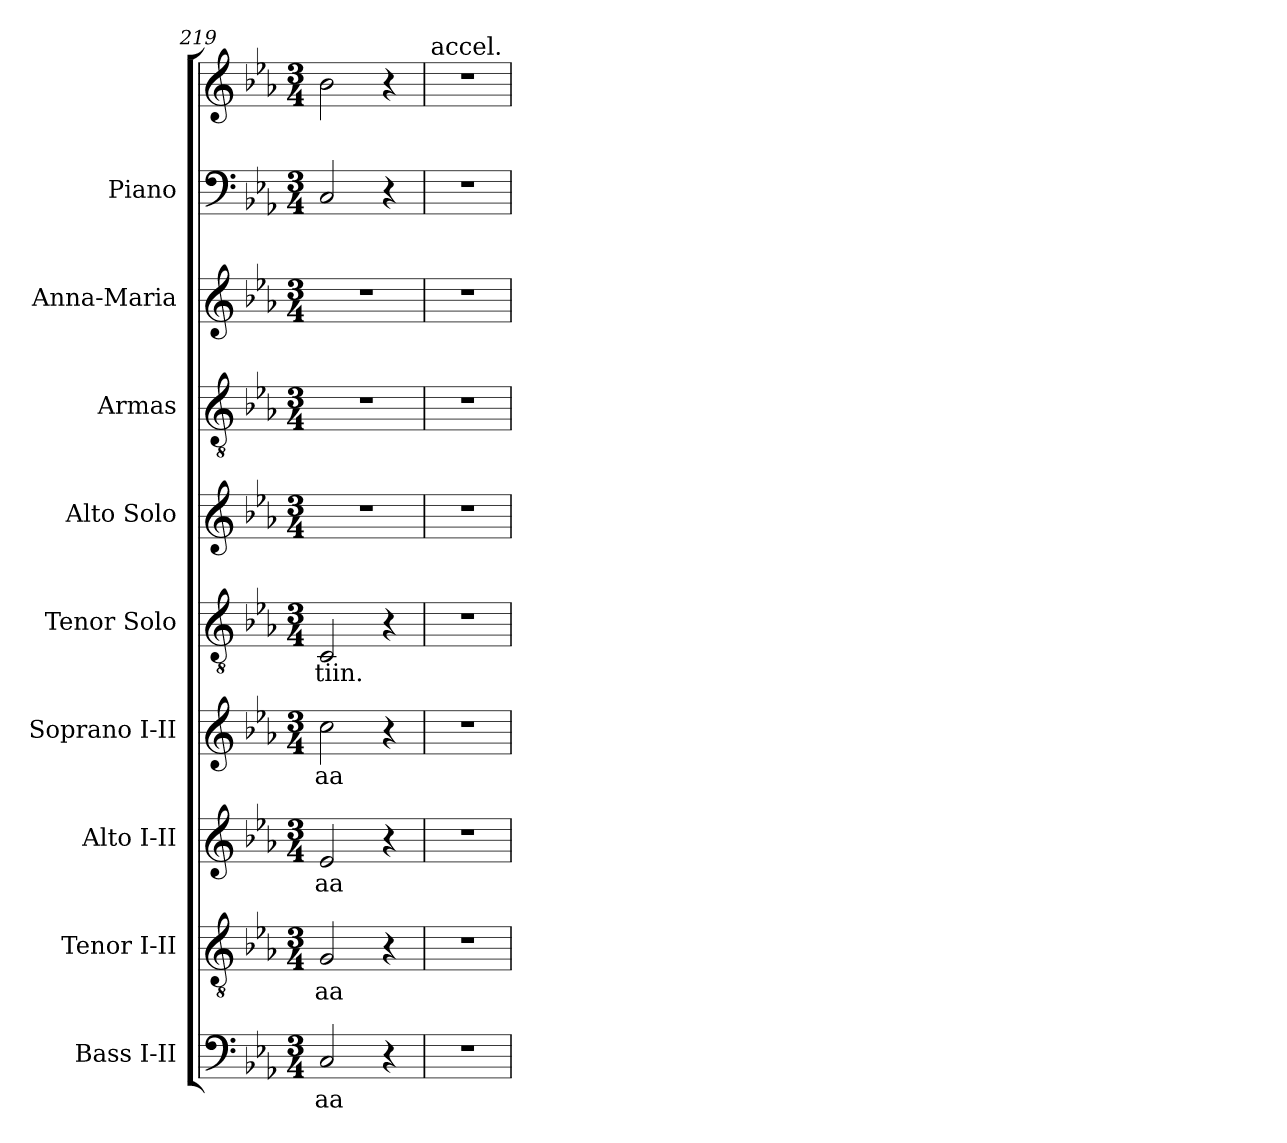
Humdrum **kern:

**kern	**text	**kern	**text	**kern	**text	**kern	**text	**kern	**text	**kern	**kern	**kern	**kern	**kern
*part9	*part9	*part8	*part8	*part7	*part7	*part6	*part6	*part5	*part5	*part4	*part3	*part2	*part1	*part1
*staff10	*staff10	*staff9	*staff9	*staff8	*staff8	*staff7	*staff7	*staff6	*staff6	*staff5	*staff4	*staff3	*staff2	*staff1
*I"Bass I-II	*	*I"Tenor I-II	*	*I"Alto I-II	*	*I"Soprano I-II	*	*I"Tenor Solo	*	*I"Alto Solo	*I"Armas	*I"Anna-Maria	*I"Piano	*
*I'B.	*	*I'T.	*	*I'A.	*	*I'S.	*	*I'T. Solo	*	*I'A. Solo	*I'Armas	*I'A-M	*I'Pno.	*
*clefF4	*	*clefGv2	*	*clefG2	*	*clefG2	*	*clefGv2	*	*clefG2	*clefGv2	*clefG2	*clefF4	*clefG2
*	*	*ITrd7c12	*	*	*	*	*	*ITrd7c12	*	*	*ITrd7c12	*	*	*
*k[b-e-a-]	*	*k[b-e-a-]	*	*k[b-e-a-]	*	*k[b-e-a-]	*	*k[b-e-a-]	*	*k[b-e-a-]	*k[b-e-a-]	*k[b-e-a-]	*k[b-e-a-]	*k[b-e-a-]
*E-:	*	*E-:	*	*E-:	*	*E-:	*	*E-:	*	*E-:	*E-:	*E-:	*E-:	*E-:
*M3/4	*	*M3/4	*	*M3/4	*	*M3/4	*	*M3/4	*	*M3/4	*M3/4	*M3/4	*M3/4	*M3/4
=219	=219	=219	=219	=219	=219	=219	=219	=219	=219	=219	=219	=219	=219	=219
!	!LO:LY:b:color=#000000	!	!	!	!	!	!	!	!	!	!	!	!	!
!	!	!	!LO:LY:b:color=#000000	!	!	!	!	!	!	!	!	!	!	!
!	!	!	!	!	!LO:LY:b:color=#000000	!	!	!	!	!	!	!	!	!
!	!	!	!	!	!	!	!LO:LY:b:color=#000000	!	!	!	!	!	!	!
!	!	!	!	!	!	!	!	!	!LO:LY:b:color=#000000	!LO:N:vis=1	!LO:N:vis=1	!LO:N:vis=1	!	!
2Ci/	-aa	2GGi/	-aa	2e-i/	-aa	2cci\	-aa	2CCi/	-tiin.	2.r	2.r	2.r	2Ci/	2b-i\
4r	.	4r	.	4r	.	4r	.	4r	.	.	.	.	4r	4r
=220	=220	=220	=220	=220	=220	=220	=220	=220	=220	=220	=220	=220	=220	=220
!	!	!	!	!	!	!	!	!	!	!	!	!	!	!LO:TX:t=accel.
2.r	.	2.r	.	2.r	.	2.r	.	2.r	.	2.r	2.r	2.r	2.r	2.r
=	=	=	=	=	=	=	=	=	=	=	=	=	=	=
*-	*-	*-	*-	*-	*-	*-	*-	*-	*-	*-	*-	*-	*-	*-
